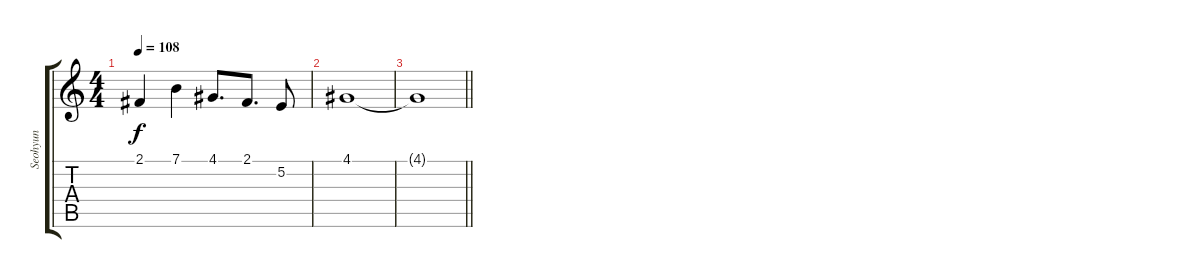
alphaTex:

\track ("Seohyun" "Seohyun") {instrument piccolo}
\staff {score tabs}
\tuning (E4 B3 G3 D3 A2 E2) {hide}
\ts (4 4)
\tempo 108
\clef g2
\ks c
2.1.4{dy f} 7.1.4 4.1.8{d} 2.1.8{d} 5.2.8 |
4.1.1 |
\barLineRight lightlight
4.1{t}.1
